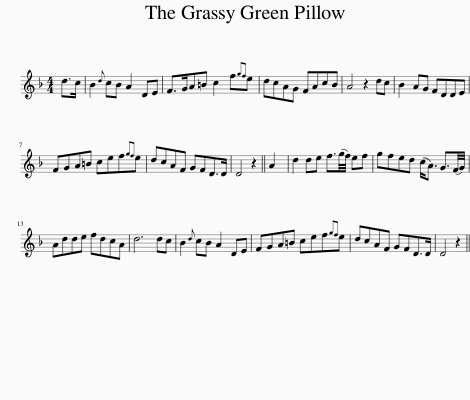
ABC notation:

X:1
L:1/8
M:4/4
I:linebreak $
K:Dmin
V:1 treble
V:1
 d>c | B2{d} cB A2 DE | F>GA=B c2 f{gf}e | dcAG FAcB | A4 z2 dc | %5
 B2 AG FDDE |$ FGA=B cef{gf}e | dcAF GFD>D | D4 z2 || A2 | %10
 d2 de f3/2(g/4f/4) ef | gfed (c<A) G3/2(F/4G/4) |$ Adde fdcA | d6 dc | B2{d} cB A2 DE | %15
 FGA=B cef{gf}e | dcAF GFD>D | D4 z2 || %18
